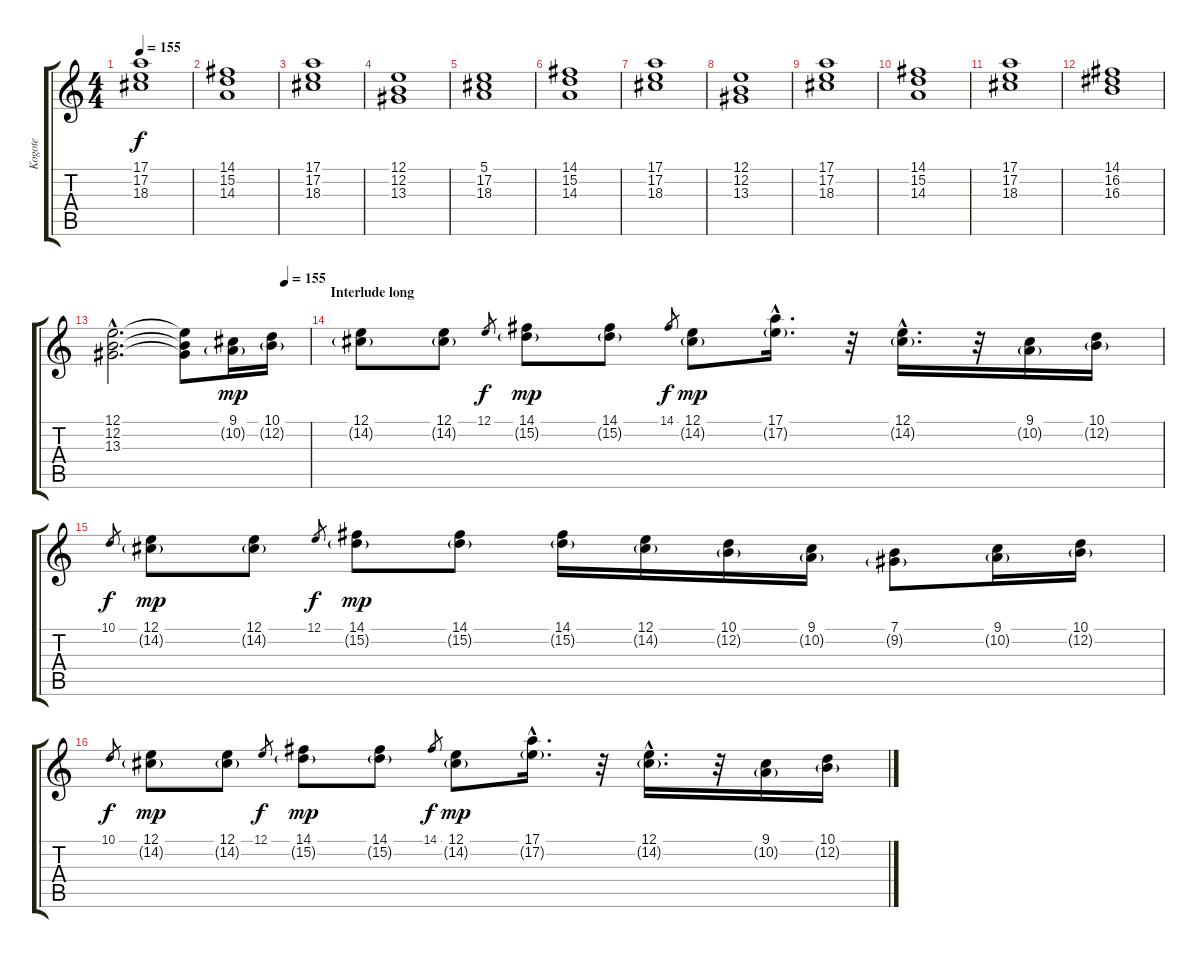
\track ("Kogote" "Kogote") {instrument bagpipe}
\staff {score tabs}
\tuning (E4 B3 G3 D3 A2 E2) {hide}
\ts (4 4)
\tempo 155
\clef g2
\ks c
(17.1 17.2 18.3).1{dy f} |
(14.1 15.2 14.3).1 |
(17.1 17.2 18.3).1 |
(12.1 12.2 13.3).1 |
(5.1 17.2 18.3).1 |
(14.1 15.2 14.3).1 |
(17.1 17.2 18.3).1 |
(12.1 12.2 13.3).1 |
(17.1 17.2 18.3).1 |
(14.1 15.2 14.3).1 |
(17.1 17.2 18.3).1 |
(14.1 16.2 16.3).1 |
\tempo (155 0.875)
(12.1{hac} 12.2{hac} 13.3{hac}).2{d} (12.1{t} 12.2{t} 13.3{t}).8 (9.1 10.2{g}).16{dy mp volume 14 instrument bagpipe} (10.1 12.2{g}).16 |
\section ("" "Interlude long")
(12.1 14.2{g}).8 (12.1 14.2{g}).8 12.1.8{gr dy f} (14.1 15.2{g}).8{dy mp} (14.1 15.2{g}).8 14.1.8{gr dy f} (12.1 14.2{g}).8{dy mp} (17.1{hac} 17.2{g hac}).16{d} r.32 (12.1{hac} 14.2{g hac}).16{d} r.32 (9.1 10.2{g}).16 (10.1 12.2{g}).16 |
10.1.8{gr dy f} (12.1 14.2{g}).8{dy mp} (12.1 14.2{g}).8 12.1.8{gr dy f} (14.1 15.2{g}).8{dy mp} (14.1 15.2{g}).8 (14.1 15.2{g}).16 (12.1 14.2{g}).16 (10.1 12.2{g}).16 (9.1 10.2{g}).16 (7.1 9.2{g}).8 (9.1 10.2{g}).16 (10.1 12.2{g}).16 |
10.1.8{gr dy f} (12.1 14.2{g}).8{dy mp} (12.1 14.2{g}).8 12.1.8{gr dy f} (14.1 15.2{g}).8{dy mp} (14.1 15.2{g}).8 14.1.8{gr dy f} (12.1 14.2{g}).8{dy mp} (17.1{hac} 17.2{g hac}).16{d} r.32 (12.1{hac} 14.2{g hac}).16{d} r.32 (9.1 10.2{g}).16 (10.1 12.2{g}).16
